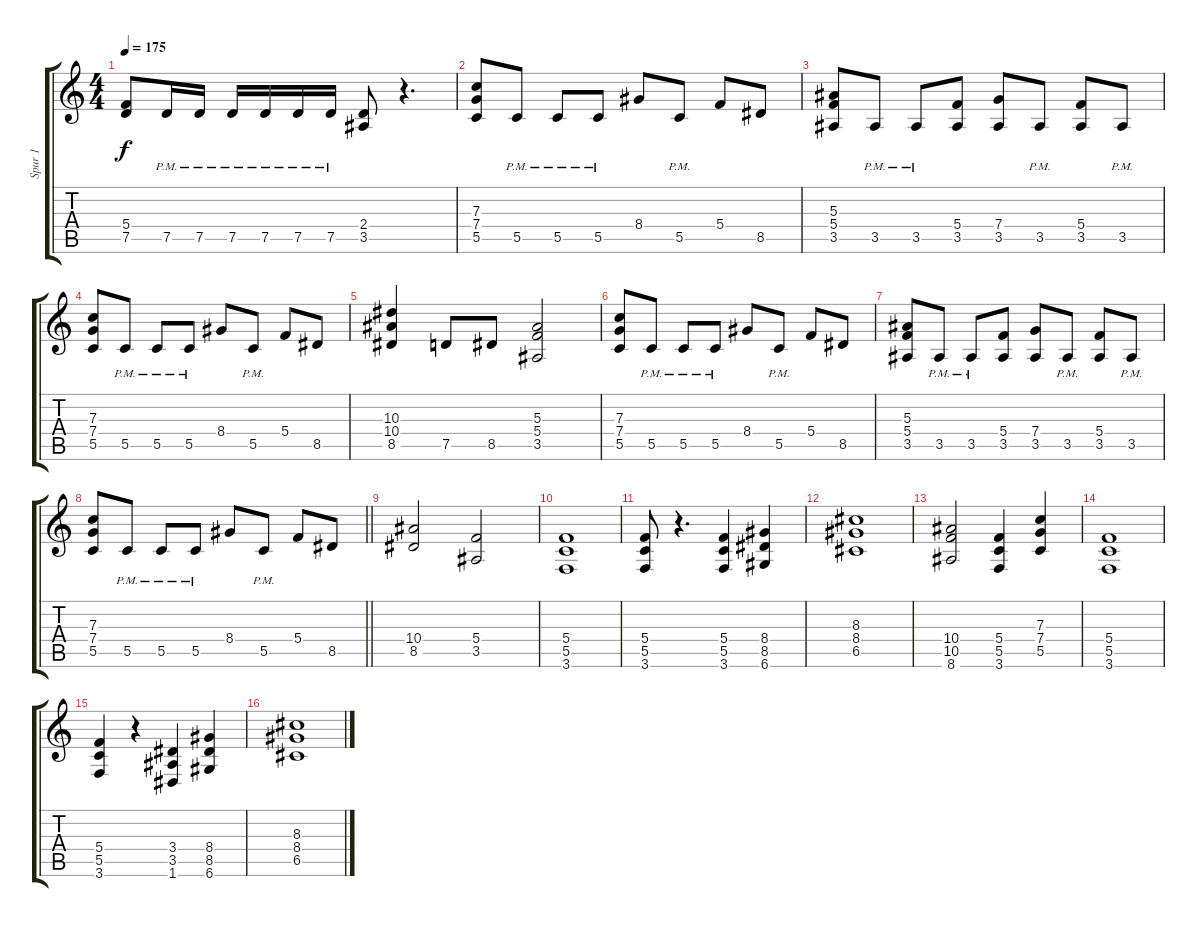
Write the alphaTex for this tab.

\track ("Spur 1" "Spur 1") {instrument distortionguitar}
\staff {score tabs}
\tuning (D4 A3 F3 C3 G2 D2) {hide}
\ts (4 4)
\tempo 175
\clef g2
\ks c
(5.4 7.5).8{dy f} 7.5{pm}.16 7.5{pm}.16 7.5{pm}.16 7.5{pm}.16 7.5{pm}.16 7.5{pm}.16 (2.4 3.5).8 r.4{d} |
(7.3 7.4 5.5).8 5.5{pm}.8 5.5{pm}.8 5.5{pm}.8 8.4.8 5.5{pm}.8 5.4.8 8.5.8 |
(5.3 5.4 3.5).8 3.5{pm}.8 3.5{pm}.8 (5.4 3.5).8 (7.4 3.5).8 3.5{pm}.8 (5.4 3.5).8 3.5{pm}.8 |
(7.3 7.4 5.5).8 5.5{pm}.8 5.5{pm}.8 5.5{pm}.8 8.4.8 5.5{pm}.8 5.4.8 8.5.8 |
(10.3 10.4 8.5).4 7.5.8 8.5.8 (5.3 5.4 3.5).2 |
(7.3 7.4 5.5).8 5.5{pm}.8 5.5{pm}.8 5.5{pm}.8 8.4.8 5.5{pm}.8 5.4.8 8.5.8 |
(5.3 5.4 3.5).8 3.5{pm}.8 3.5{pm}.8 (5.4 3.5).8 (7.4 3.5).8 3.5{pm}.8 (5.4 3.5).8 3.5{pm}.8 |
\barLineRight lightlight
(7.3 7.4 5.5).8 5.5{pm}.8 5.5{pm}.8 5.5{pm}.8 8.4.8 5.5{pm}.8 5.4.8 8.5.8 |
(10.4 8.5).2 (5.4 3.5).2 |
(5.4 5.5 3.6).1 |
(5.4 5.5 3.6).8 r.4{d} (5.4 5.5 3.6).4 (8.4 8.5 6.6).4 |
(8.3 8.4 6.5).1 |
(10.4 10.5 8.6).2 (5.4 5.5 3.6).4 (7.3 7.4 5.5).4 |
(5.4 5.5 3.6).1 |
(5.4 5.5 3.6).4 r.4 (3.4 3.5 1.6).4 (8.4 8.5 6.6).4 |
(8.3 8.4 6.5).1
